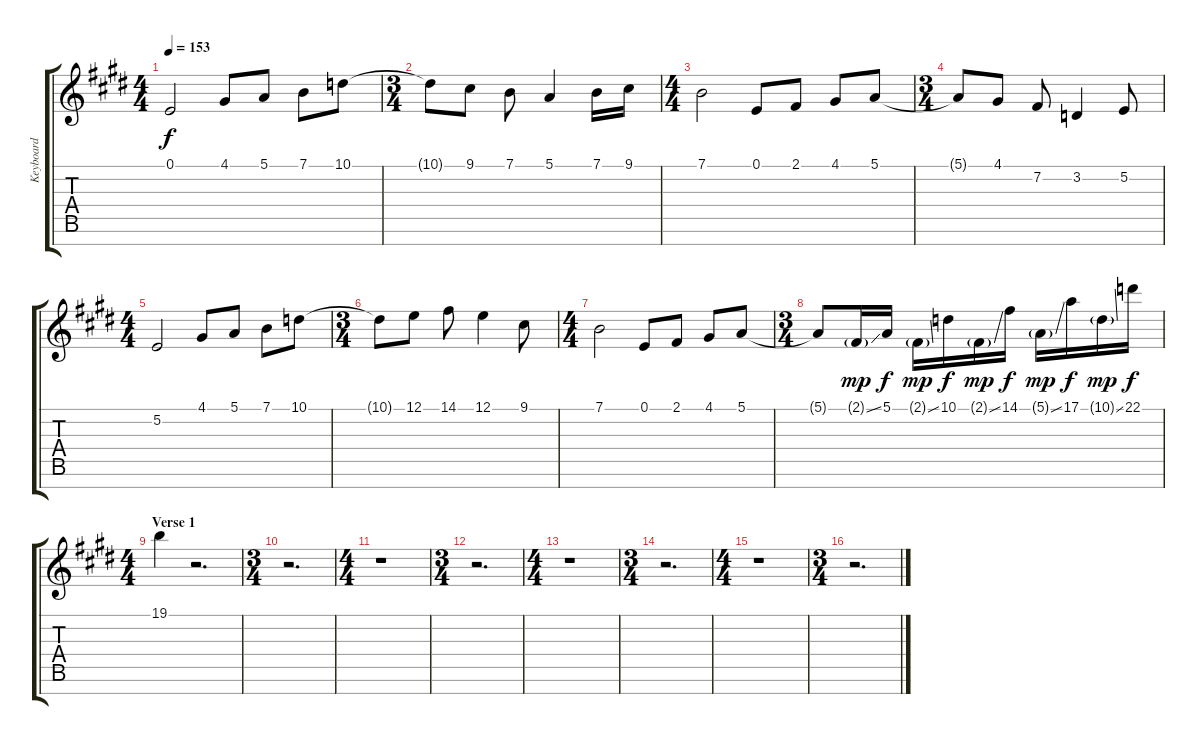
\track ("Keyboard" "Keyboard") {instrument lead1square}
\staff {score tabs}
\tuning (E4 B3 G3 D3 A2 E2 B1) {hide}
\ts (4 4)
\tempo 153
\clef g2
\ks e
0.1.2{dy f} 4.1.8 5.1.8 7.1.8 10.1.8 |
\ts (3 4)
10.1{t}.8 9.1.8 7.1.8 5.1.4 7.1.16 9.1.16 |
\ts (4 4)
7.1.2 0.1.8 2.1.8 4.1.8 5.1.8 |
\ts (3 4)
5.1{t}.8 4.1.8 7.2.8 3.2.4 5.2.8 |
\ts (4 4)
5.2.2 4.1.8 5.1.8 7.1.8 10.1.8 |
\ts (3 4)
10.1{t}.8 12.1.8 14.1.8 12.1.4 9.1.8 |
\ts (4 4)
7.1.2 0.1.8 2.1.8 4.1.8 5.1.8 |
\ts (3 4)
5.1{t}.8 2.1{ss g}.16{dy mp} 5.1.16{dy f} 2.1{ss g}.16{dy mp} 10.1.16{dy f} 2.1{ss g}.16{dy mp} 14.1.16{dy f} 5.1{ss g}.16{dy mp} 17.1.16{dy f} 10.1{ss g}.16{dy mp} 22.1.16{dy f} |
\ts (4 4)
\section ("" "Verse 1")
19.1.4 r.2{d} |
\ts (3 4)
r.2{d} |
\ts (4 4)
r.1 |
\ts (3 4)
r.2{d} |
\ts (4 4)
r.1 |
\ts (3 4)
r.2{d} |
\ts (4 4)
r.1 |
\ts (3 4)
r.2{d}
